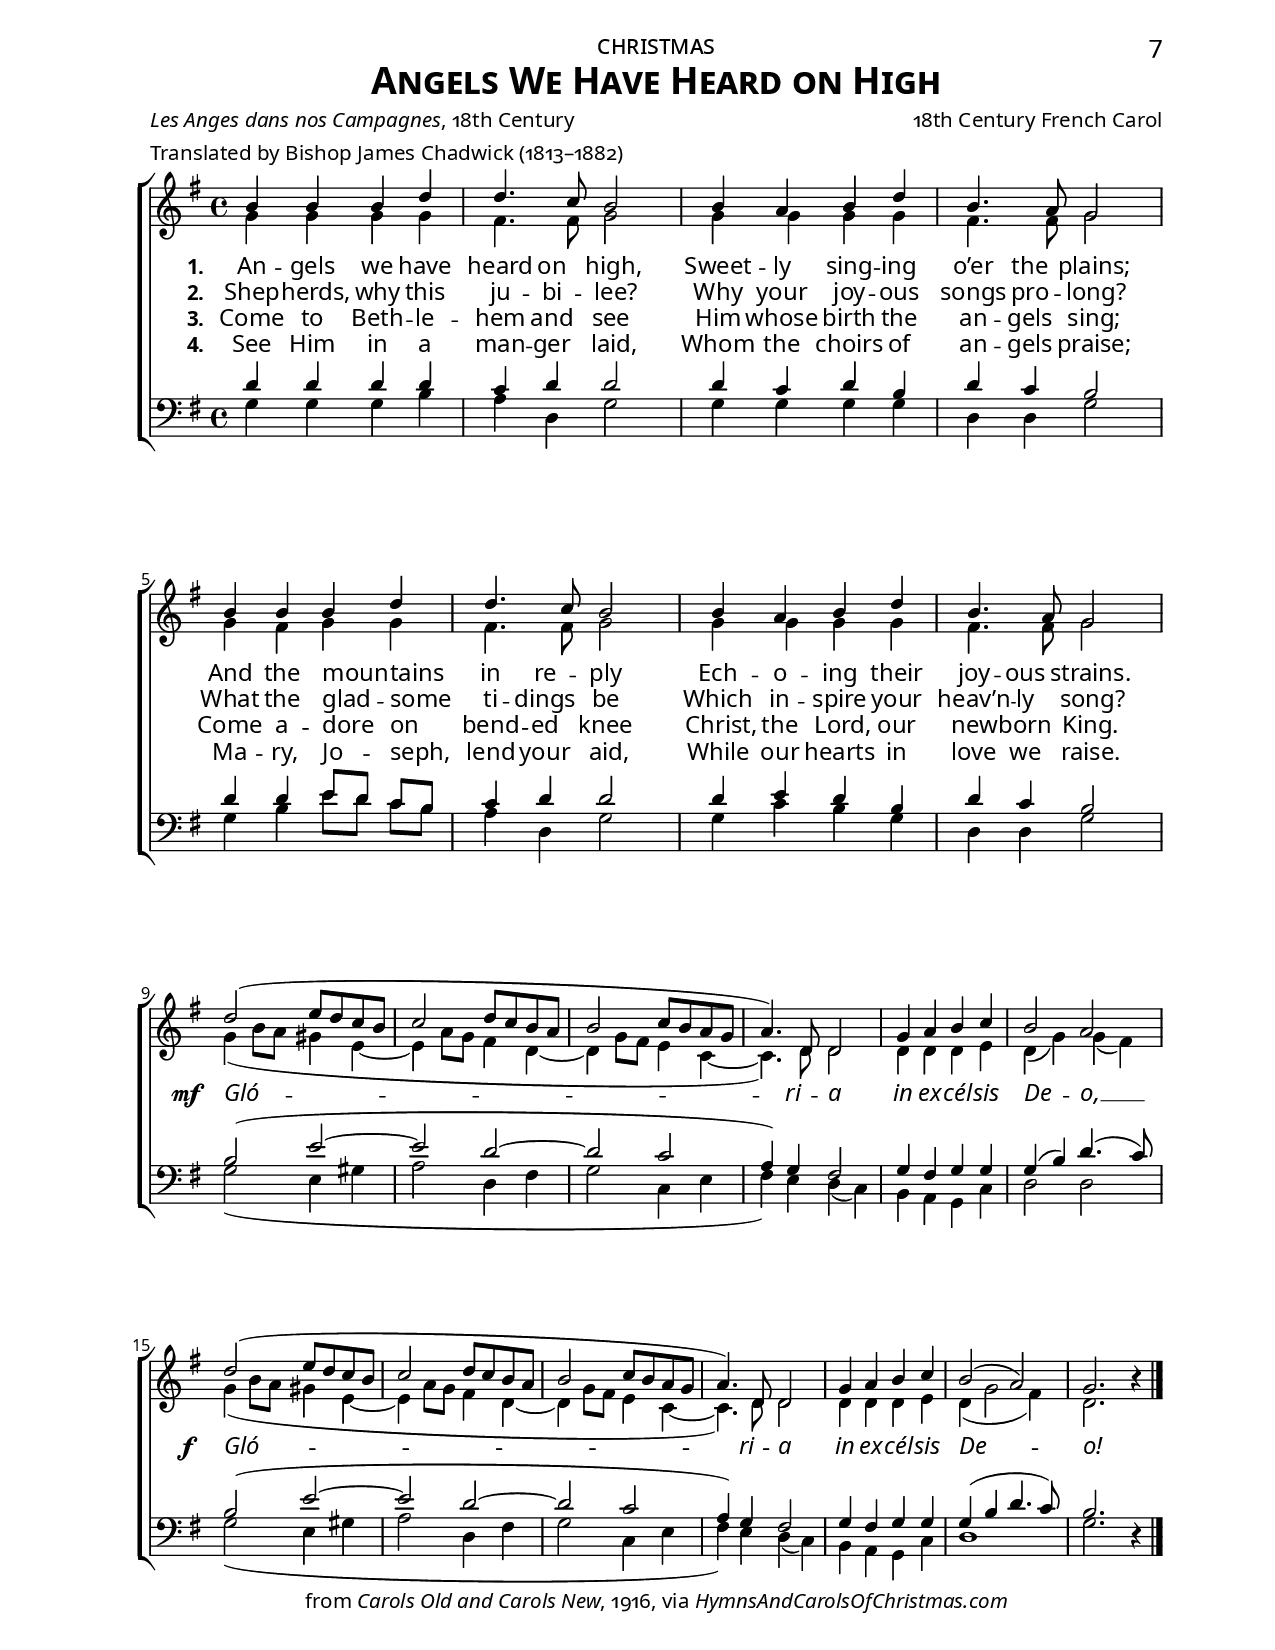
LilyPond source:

\version "2.14.2"
\include "util.ly"
\header {
  title = \markup{\override #'(font-name . "Garamond Premier Pro Semibold"){ \abs-fontsize #18 \smallCapsOldStyle"Angels We Have Heard on High"}}
  poet = \markup\concat{\italic"Les Anges dans nos Campagnes" \oldStyleNum", 18th Century"}
  meter = \markup\oldStyleNum"Translated by Bishop James Chadwick (1813–1882)"
  composer = \markup\oldStyleNum"18th Century French Carol"
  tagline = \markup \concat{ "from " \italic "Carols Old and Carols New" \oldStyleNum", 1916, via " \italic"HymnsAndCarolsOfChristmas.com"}
}
\paper {
  paper-height = 11\in
  paper-width = 8.5\in
  indent = 0\in
  %system-system-spacing = #'((basic-distance . 10) (padding . 0))
  %system-system-spacing =
  %  #'((basic-distance . 0)
  %     (minimum-distance . 0)
  %     (padding . -0.35)
  %     (stretchability . 100))
  ragged-last-bottom = ##f
  ragged-bottom = ##f
  two-sided = ##t
  inner-margin = 1\in
  outer-margin = 0.75\in
  top-margin = 0.26\in
  bottom-margin = 0.25\in
  first-page-number = #007
  print-first-page-number = ##t
  headerLine = \markup{\override #'(font-name . "Garamond Premier Pro") \smallCapsOldStyle"christmas"}
  oddHeaderMarkup = \markup\fill-line{
     \override #'(font-name . "Garamond Premier Pro")\abs-fontsize #12.5
     \combine 
        \fill-line{"" \on-the-fly #print-page-number-check-first
        \oldStylePageNum""
        }
        \fill-line{\headerLine}
  }
  evenHeaderMarkup = \markup {
     \override #'(font-name . "Garamond Premier Pro")\abs-fontsize #12.5
     \combine
        \on-the-fly #print-page-number-check-first
        \oldStylePageNum""
        \fill-line{\headerLine}
  }
}
#(set-global-staff-size 18) \paper{ #(define fonts (make-pango-font-tree "Garamond Premier Pro" "Garamond Premier Pro" "Garamond Premier Pro" (/ 18 20))) }
global = {
  \key g \major
  \time 4/4
  \autoBeamOff
  \override DynamicLineSpanner #'staff-padding = #0.0
  \override DynamicLineSpanner #'Y-extent = #'(1 . -0.5)
}

sopMusic = \relative c'' {
  b4 b b d |
  d4. c8 b2 |
  b4 a b d |
  b4. a8 g2 |

  b4 b b d |
  d4. c8 b2 |
  b4 a b d |
  b4. a8 g2 |
  
  \break
  d'2( e8[ d c b] |
  c2 d8[ c b a] |
  b2 c8[ b a g] |
  a4.) d,8 d2 |
  
  g4 a b c |
  b2 a | \break
  d2( e8[ d c b] |
  c2 d8[ c b a] |
  
  b2 c8[ b a g] |
  a4.) d,8 d2 |
  g4 a b c |
  b2( a) |
  g2. b4\rest \bar "|."
}
sopWords = \lyricmode {
  
}

altoMusic = \relative c'' {
  g4 g g g |
  fis4. fis8 g2 |
  g4 g g g |
  fis4. fis8 g2 |
  
  g4 fis g g |
  fis4. fis8 g2 |
  g4 g g g |
  fis4. fis8 g2 |

  g4( b8[ a] gis4 e~ |
  e a8[ g] fis4 d~ |
  d g8[ fis] e4 c~ |
  c4.) d8 d2 |
  
  d4 d d e |
  d( g) g( fis) |
  g4( b8[ a] gis4 e~ |
  e a8[ g] fis4 d~ |
  
  d g8[ fis] e4 c~ |
  c4.) d8 d2 |
  d4 d d e |
  d( g2 fis4) |
  d2. s4 \bar "|."
}
altoWords = {
  \dropLyricsV
  \lyricmode {
    \set stanza = #"1. "
    An -- gels we have heard on high,
    Sweet -- ly sing -- ing o’er the plains;
    And the moun -- tains in re -- ply
    Ech -- o -- ing their joy -- ous strains.
  }
  \raiseLyrics
  \set stanza = \markup\dynamic"mf  "
  \lyricmode {
    \markup\italic Gló -- \markup\italic ri -- \markup\italic a \markup\italic in \markup\italic ex -- \markup\italic cél -- \markup\italic sis \markup\italic De -- \markup\italic o, __
  }
  \set stanza = \markup\dynamic"f   "
  \lyricmode {
    \markup\italic Gló -- \markup\italic ri -- \markup\italic a \markup\italic in \markup\italic ex -- \markup\italic cél -- \markup\italic sis \markup\italic De -- \markup\italic o!
  }
}
altoWordsII = \lyricmode {
  \dropLyricsV
  \set stanza = #"2. "
  Shep -- herds, why this ju -- bi -- lee?
  Why your joy -- ous songs pro -- long?
  What the glad -- some ti -- dings be
  Which in -- spire your heav’n -- ly song?
}
altoWordsIII = \lyricmode {
  \dropLyricsV
  \set stanza = #"3. "
  Come to Beth -- le -- hem and see
  Him whose birth the an -- gels sing;
  Come a -- dore on bend -- ed knee
  Christ, the Lord, our new -- born King.
}
altoWordsIV = \lyricmode {
  \dropLyricsV
  \set stanza = #"4. "
  See Him in a man -- ger laid,
  Whom the choirs of an -- gels praise;
  Ma -- ry, Jo -- seph, lend your aid,
  While our hearts in love we raise.
}

tenorMusic = \relative c' {
  d4 d d d |
  c d d2 |
  d4 c d b |
  d c b2 |
  
  d4 d e8[ d] c[ b] 
  c4 d d2 |
  d4 e d b |
  d c b2 |
  
  b2( e~ |
  e d~ |
  d c |
  a4) g fis2 |
  
  g4 fis g g |
  g( b) d4.( c8) |
  b2( e~ |
  e d~ |
  
  d c |
  a4) g fis2 |
  g4 fis g g |
  g( b d4. c8) |
  b2. s4 \bar "|."
}
tenorWords = \lyricmode {

}

bassMusic = \relative c' {
  g4 g g b |
  a d, g2 |
  g4 g g g |
  d d g2 |
  
  g4 b e8[ d] c[ b] |
  a4 d, g2 |
  g4 c b g |
  d d g2 |
  
  g2( e4 gis |
  a2 d,4 fis |
  g2 c,4 e |
  fis) e d( c) |
  
  b a g c |
  d2 d |
  g2( e4 gis |
  a2 d,4 fis |
  
  g2 c,4 e |
  fis) e d( c) |
  b a g c |
  d1 |
  g2. d4\rest \bar "|."
}
bassWords = \lyricmode {

}

\score {
  <<
   \new ChoirStaff <<
%    \new Lyrics = sopranos \with { \override VerticalAxisGroup #'nonstaff-relatedstaff-spacing = #'((basic-distance . 1)) }
    \new Staff = women <<
      \new Voice = "sopranos" { \voiceOne << \global \sopMusic >> }
      \new Voice = "altos" { \voiceTwo << \global \altoMusic >> }
    >>
   \new Staff = men <<
      \clef bass
      \new Voice = "tenors" { \voiceOne << \global \tenorMusic >> }
      \new Voice = "basses" { \voiceTwo << \global \bassMusic >> }
    >>
    \new Lyrics \with { alignAboveContext = #"women" } \lyricsto "tenors" \sopWords
    \new Lyrics = "altosIV"  \with { alignBelowContext = #"women" } \lyricsto "tenors" \altoWordsIV
    \new Lyrics = "altosIII"  \with { alignBelowContext = #"women" } \lyricsto "tenors" \altoWordsIII
    \new Lyrics = "altosII"  \with { alignBelowContext = #"women" } \lyricsto "tenors" \altoWordsII
    \new Lyrics = "altos"  \with { alignBelowContext = #"women" } \lyricsto "tenors" \altoWords
    \new Lyrics \with { alignAboveContext = #"men" \override VerticalAxisGroup #'nonstaff-relatedstaff-spacing = #'((basic-distance . 1)) } \lyricsto "tenors" \tenorWords
    \new Lyrics \with { alignBelowContext = #"men" \override VerticalAxisGroup #'nonstaff-relatedstaff-spacing = #'((basic-distance . 1)) } \lyricsto "basses" \bassWords
  >>
%    \new PianoStaff << \new Staff { \new Voice { \pianoRH } } \new Staff { \clef "bass" \pianoLH } >>
  >>
  \layout {
  \context {
    \Lyrics
    \override LyricText #'font-size = #1.3
  }
    \context {
      \Score
      \override SpacingSpanner #'base-shortest-duration = #(ly:make-moment 1 2)
      \override SpacingSpanner #'common-shortest-duration = #(ly:make-moment 1 2)
    }
    \context {
      % Remove all empty staves
      % \Staff \RemoveEmptyStaves \override VerticalAxisGroup #'remove-first = ##t
    }
    \context {
      \Lyrics
      \override LyricText #'X-offset = #center-on-word
    }
  }
}

